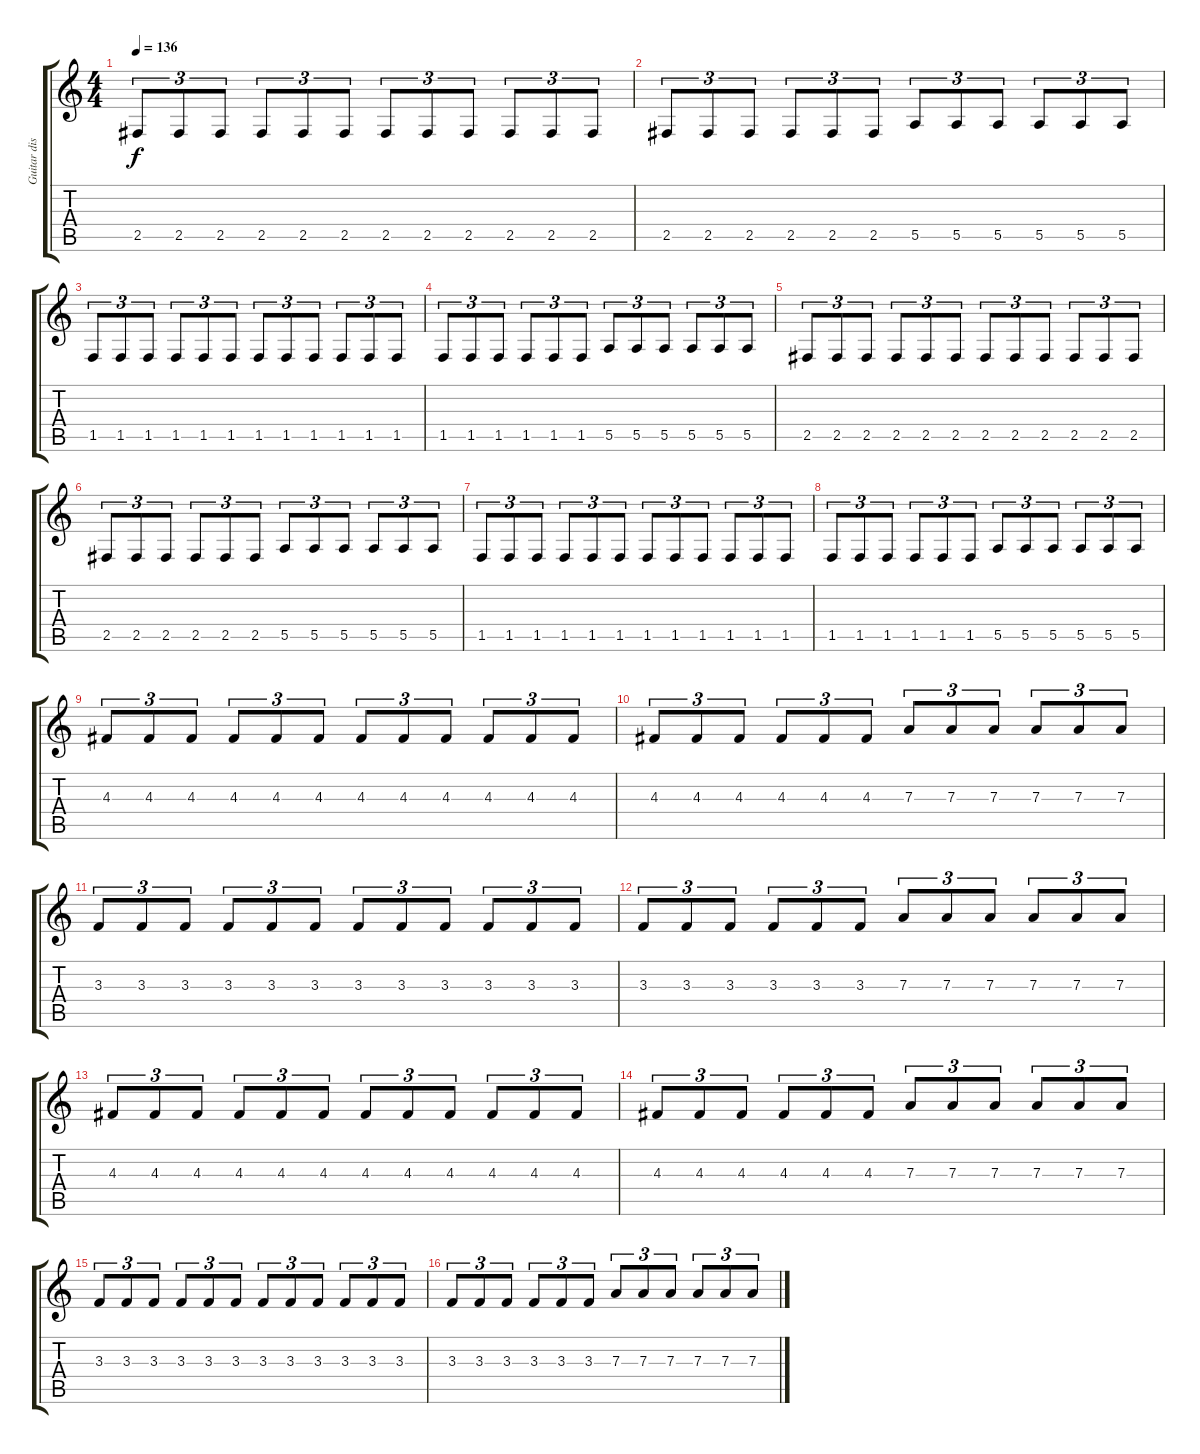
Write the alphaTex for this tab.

\track ("Guitar distortion 1" "Guitar dis") {instrument distortionguitar}
\staff {score tabs}
\tuning (B3 Gb3 D3 A2 E2 B1) {hide}
\ts (4 4)
\tempo 136
\clef g2
\ks c
2.5.8{tu (3 2) dy f} 2.5.8{tu (3 2)} 2.5.8{tu (3 2)} 2.5.8{tu (3 2)} 2.5.8{tu (3 2)} 2.5.8{tu (3 2)} 2.5.8{tu (3 2)} 2.5.8{tu (3 2)} 2.5.8{tu (3 2)} 2.5.8{tu (3 2)} 2.5.8{tu (3 2)} 2.5.8{tu (3 2)} |
2.5.8{tu (3 2)} 2.5.8{tu (3 2)} 2.5.8{tu (3 2)} 2.5.8{tu (3 2)} 2.5.8{tu (3 2)} 2.5.8{tu (3 2)} 5.5.8{tu (3 2)} 5.5.8{tu (3 2)} 5.5.8{tu (3 2)} 5.5.8{tu (3 2)} 5.5.8{tu (3 2)} 5.5.8{tu (3 2)} |
1.5.8{tu (3 2)} 1.5.8{tu (3 2)} 1.5.8{tu (3 2)} 1.5.8{tu (3 2)} 1.5.8{tu (3 2)} 1.5.8{tu (3 2)} 1.5.8{tu (3 2)} 1.5.8{tu (3 2)} 1.5.8{tu (3 2)} 1.5.8{tu (3 2)} 1.5.8{tu (3 2)} 1.5.8{tu (3 2)} |
1.5.8{tu (3 2)} 1.5.8{tu (3 2)} 1.5.8{tu (3 2)} 1.5.8{tu (3 2)} 1.5.8{tu (3 2)} 1.5.8{tu (3 2)} 5.5.8{tu (3 2)} 5.5.8{tu (3 2)} 5.5.8{tu (3 2)} 5.5.8{tu (3 2)} 5.5.8{tu (3 2)} 5.5.8{tu (3 2)} |
2.5.8{tu (3 2)} 2.5.8{tu (3 2)} 2.5.8{tu (3 2)} 2.5.8{tu (3 2)} 2.5.8{tu (3 2)} 2.5.8{tu (3 2)} 2.5.8{tu (3 2)} 2.5.8{tu (3 2)} 2.5.8{tu (3 2)} 2.5.8{tu (3 2)} 2.5.8{tu (3 2)} 2.5.8{tu (3 2)} |
2.5.8{tu (3 2)} 2.5.8{tu (3 2)} 2.5.8{tu (3 2)} 2.5.8{tu (3 2)} 2.5.8{tu (3 2)} 2.5.8{tu (3 2)} 5.5.8{tu (3 2)} 5.5.8{tu (3 2)} 5.5.8{tu (3 2)} 5.5.8{tu (3 2)} 5.5.8{tu (3 2)} 5.5.8{tu (3 2)} |
1.5.8{tu (3 2)} 1.5.8{tu (3 2)} 1.5.8{tu (3 2)} 1.5.8{tu (3 2)} 1.5.8{tu (3 2)} 1.5.8{tu (3 2)} 1.5.8{tu (3 2)} 1.5.8{tu (3 2)} 1.5.8{tu (3 2)} 1.5.8{tu (3 2)} 1.5.8{tu (3 2)} 1.5.8{tu (3 2)} |
1.5.8{tu (3 2)} 1.5.8{tu (3 2)} 1.5.8{tu (3 2)} 1.5.8{tu (3 2)} 1.5.8{tu (3 2)} 1.5.8{tu (3 2)} 5.5.8{tu (3 2)} 5.5.8{tu (3 2)} 5.5.8{tu (3 2)} 5.5.8{tu (3 2)} 5.5.8{tu (3 2)} 5.5.8{tu (3 2)} |
4.3.8{tu (3 2)} 4.3.8{tu (3 2)} 4.3.8{tu (3 2)} 4.3.8{tu (3 2)} 4.3.8{tu (3 2)} 4.3.8{tu (3 2)} 4.3.8{tu (3 2)} 4.3.8{tu (3 2)} 4.3.8{tu (3 2)} 4.3.8{tu (3 2)} 4.3.8{tu (3 2)} 4.3.8{tu (3 2)} |
4.3.8{tu (3 2)} 4.3.8{tu (3 2)} 4.3.8{tu (3 2)} 4.3.8{tu (3 2)} 4.3.8{tu (3 2)} 4.3.8{tu (3 2)} 7.3.8{tu (3 2)} 7.3.8{tu (3 2)} 7.3.8{tu (3 2)} 7.3.8{tu (3 2)} 7.3.8{tu (3 2)} 7.3.8{tu (3 2)} |
3.3.8{tu (3 2)} 3.3.8{tu (3 2)} 3.3.8{tu (3 2)} 3.3.8{tu (3 2)} 3.3.8{tu (3 2)} 3.3.8{tu (3 2)} 3.3.8{tu (3 2)} 3.3.8{tu (3 2)} 3.3.8{tu (3 2)} 3.3.8{tu (3 2)} 3.3.8{tu (3 2)} 3.3.8{tu (3 2)} |
3.3.8{tu (3 2)} 3.3.8{tu (3 2)} 3.3.8{tu (3 2)} 3.3.8{tu (3 2)} 3.3.8{tu (3 2)} 3.3.8{tu (3 2)} 7.3.8{tu (3 2)} 7.3.8{tu (3 2)} 7.3.8{tu (3 2)} 7.3.8{tu (3 2)} 7.3.8{tu (3 2)} 7.3.8{tu (3 2)} |
4.3.8{tu (3 2)} 4.3.8{tu (3 2)} 4.3.8{tu (3 2)} 4.3.8{tu (3 2)} 4.3.8{tu (3 2)} 4.3.8{tu (3 2)} 4.3.8{tu (3 2)} 4.3.8{tu (3 2)} 4.3.8{tu (3 2)} 4.3.8{tu (3 2)} 4.3.8{tu (3 2)} 4.3.8{tu (3 2)} |
4.3.8{tu (3 2)} 4.3.8{tu (3 2)} 4.3.8{tu (3 2)} 4.3.8{tu (3 2)} 4.3.8{tu (3 2)} 4.3.8{tu (3 2)} 7.3.8{tu (3 2)} 7.3.8{tu (3 2)} 7.3.8{tu (3 2)} 7.3.8{tu (3 2)} 7.3.8{tu (3 2)} 7.3.8{tu (3 2)} |
3.3.8{tu (3 2)} 3.3.8{tu (3 2)} 3.3.8{tu (3 2)} 3.3.8{tu (3 2)} 3.3.8{tu (3 2)} 3.3.8{tu (3 2)} 3.3.8{tu (3 2)} 3.3.8{tu (3 2)} 3.3.8{tu (3 2)} 3.3.8{tu (3 2)} 3.3.8{tu (3 2)} 3.3.8{tu (3 2)} |
3.3.8{tu (3 2)} 3.3.8{tu (3 2)} 3.3.8{tu (3 2)} 3.3.8{tu (3 2)} 3.3.8{tu (3 2)} 3.3.8{tu (3 2)} 7.3.8{tu (3 2)} 7.3.8{tu (3 2)} 7.3.8{tu (3 2)} 7.3.8{tu (3 2)} 7.3.8{tu (3 2)} 7.3.8{tu (3 2)}
